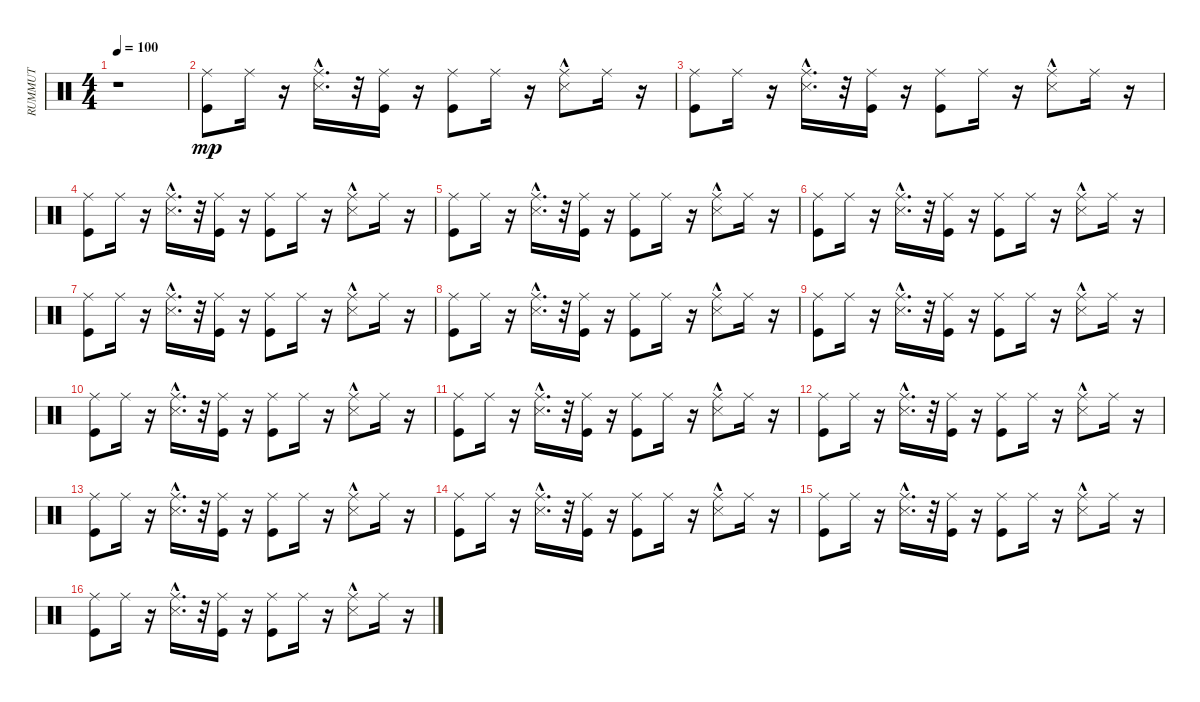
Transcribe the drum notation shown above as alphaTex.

\track ("RUMMUT" "RUMMUT") {instrument percussion}
\staff {score}
\articulation defaults
\ts (4 4)
\tempo 100
\clef neutral
\ks c
r.1{dy mp} |
("Kick (hit)" "Ride (middle)").8 "Ride (middle)".16 r.16 ("Snare (side stick) 3"{hac} "Ride (middle)").16{d} r.32 ("Ride (middle)" "Kick (hit)").16 r.16 ("Ride (middle)" "Kick (hit)").8 "Ride (middle)".16 r.16 ("Snare (side stick) 3"{hac} "Ride (middle)").8 "Ride (middle)".16 r.16 |
("Kick (hit)" "Ride (middle)").8 "Ride (middle)".16 r.16 ("Snare (side stick) 3"{hac} "Ride (middle)").16{d} r.32 ("Ride (middle)" "Kick (hit)").16 r.16 ("Ride (middle)" "Kick (hit)").8 "Ride (middle)".16 r.16 ("Snare (side stick) 3"{hac} "Ride (middle)").8 "Ride (middle)".16 r.16 |
("Kick (hit)" "Ride (middle)").8 "Ride (middle)".16 r.16 ("Snare (side stick) 3"{hac} "Ride (middle)").16{d} r.32 ("Ride (middle)" "Kick (hit)").16 r.16 ("Ride (middle)" "Kick (hit)").8 "Ride (middle)".16 r.16 ("Snare (side stick) 3"{hac} "Ride (middle)").8 "Ride (middle)".16 r.16 |
("Kick (hit)" "Ride (middle)").8 "Ride (middle)".16 r.16 ("Snare (side stick) 3"{hac} "Ride (middle)").16{d} r.32 ("Ride (middle)" "Kick (hit)").16 r.16 ("Ride (middle)" "Kick (hit)").8 "Ride (middle)".16 r.16 ("Snare (side stick) 3"{hac} "Ride (middle)").8 "Ride (middle)".16 r.16 |
("Kick (hit)" "Ride (middle)").8 "Ride (middle)".16 r.16 ("Snare (side stick) 3"{hac} "Ride (middle)").16{d} r.32 ("Ride (middle)" "Kick (hit)").16 r.16 ("Ride (middle)" "Kick (hit)").8 "Ride (middle)".16 r.16 ("Snare (side stick) 3"{hac} "Ride (middle)").8 "Ride (middle)".16 r.16 |
("Kick (hit)" "Ride (middle)").8 "Ride (middle)".16 r.16 ("Snare (side stick) 3"{hac} "Ride (middle)").16{d} r.32 ("Ride (middle)" "Kick (hit)").16 r.16 ("Ride (middle)" "Kick (hit)").8 "Ride (middle)".16 r.16 ("Snare (side stick) 3"{hac} "Ride (middle)").8 "Ride (middle)".16 r.16 |
("Kick (hit)" "Ride (middle)").8 "Ride (middle)".16 r.16 ("Snare (side stick) 3"{hac} "Ride (middle)").16{d} r.32 ("Ride (middle)" "Kick (hit)").16 r.16 ("Ride (middle)" "Kick (hit)").8 "Ride (middle)".16 r.16 ("Snare (side stick) 3"{hac} "Ride (middle)").8 "Ride (middle)".16 r.16 |
("Kick (hit)" "Ride (middle)").8 "Ride (middle)".16 r.16 ("Snare (side stick) 3"{hac} "Ride (middle)").16{d} r.32 ("Ride (middle)" "Kick (hit)").16 r.16 ("Ride (middle)" "Kick (hit)").8 "Ride (middle)".16 r.16 ("Snare (side stick) 3"{hac} "Ride (middle)").8 "Ride (middle)".16 r.16 |
("Kick (hit)" "Ride (middle)").8 "Ride (middle)".16 r.16 ("Snare (side stick) 3"{hac} "Ride (middle)").16{d} r.32 ("Ride (middle)" "Kick (hit)").16 r.16 ("Ride (middle)" "Kick (hit)").8 "Ride (middle)".16 r.16 ("Snare (side stick) 3"{hac} "Ride (middle)").8 "Ride (middle)".16 r.16 |
("Kick (hit)" "Ride (middle)").8 "Ride (middle)".16 r.16 ("Snare (side stick) 3"{hac} "Ride (middle)").16{d} r.32 ("Ride (middle)" "Kick (hit)").16 r.16 ("Ride (middle)" "Kick (hit)").8 "Ride (middle)".16 r.16 ("Snare (side stick) 3"{hac} "Ride (middle)").8 "Ride (middle)".16 r.16 |
("Kick (hit)" "Ride (middle)").8 "Ride (middle)".16 r.16 ("Snare (side stick) 3"{hac} "Ride (middle)").16{d} r.32 ("Ride (middle)" "Kick (hit)").16 r.16 ("Ride (middle)" "Kick (hit)").8 "Ride (middle)".16 r.16 ("Snare (side stick) 3"{hac} "Ride (middle)").8 "Ride (middle)".16 r.16 |
("Kick (hit)" "Ride (middle)").8 "Ride (middle)".16 r.16 ("Snare (side stick) 3"{hac} "Ride (middle)").16{d} r.32 ("Ride (middle)" "Kick (hit)").16 r.16 ("Ride (middle)" "Kick (hit)").8 "Ride (middle)".16 r.16 ("Snare (side stick) 3"{hac} "Ride (middle)").8 "Ride (middle)".16 r.16 |
("Kick (hit)" "Ride (middle)").8 "Ride (middle)".16 r.16 ("Snare (side stick) 3"{hac} "Ride (middle)").16{d} r.32 ("Ride (middle)" "Kick (hit)").16 r.16 ("Ride (middle)" "Kick (hit)").8 "Ride (middle)".16 r.16 ("Snare (side stick) 3"{hac} "Ride (middle)").8 "Ride (middle)".16 r.16 |
("Kick (hit)" "Ride (middle)").8 "Ride (middle)".16 r.16 ("Snare (side stick) 3"{hac} "Ride (middle)").16{d} r.32 ("Ride (middle)" "Kick (hit)").16 r.16 ("Ride (middle)" "Kick (hit)").8 "Ride (middle)".16 r.16 ("Snare (side stick) 3"{hac} "Ride (middle)").8 "Ride (middle)".16 r.16 |
("Kick (hit)" "Ride (middle)").8 "Ride (middle)".16 r.16 ("Snare (side stick) 3"{hac} "Ride (middle)").16{d} r.32 ("Ride (middle)" "Kick (hit)").16 r.16 ("Ride (middle)" "Kick (hit)").8 "Ride (middle)".16 r.16 ("Snare (side stick) 3"{hac} "Ride (middle)").8 "Ride (middle)".16 r.16
